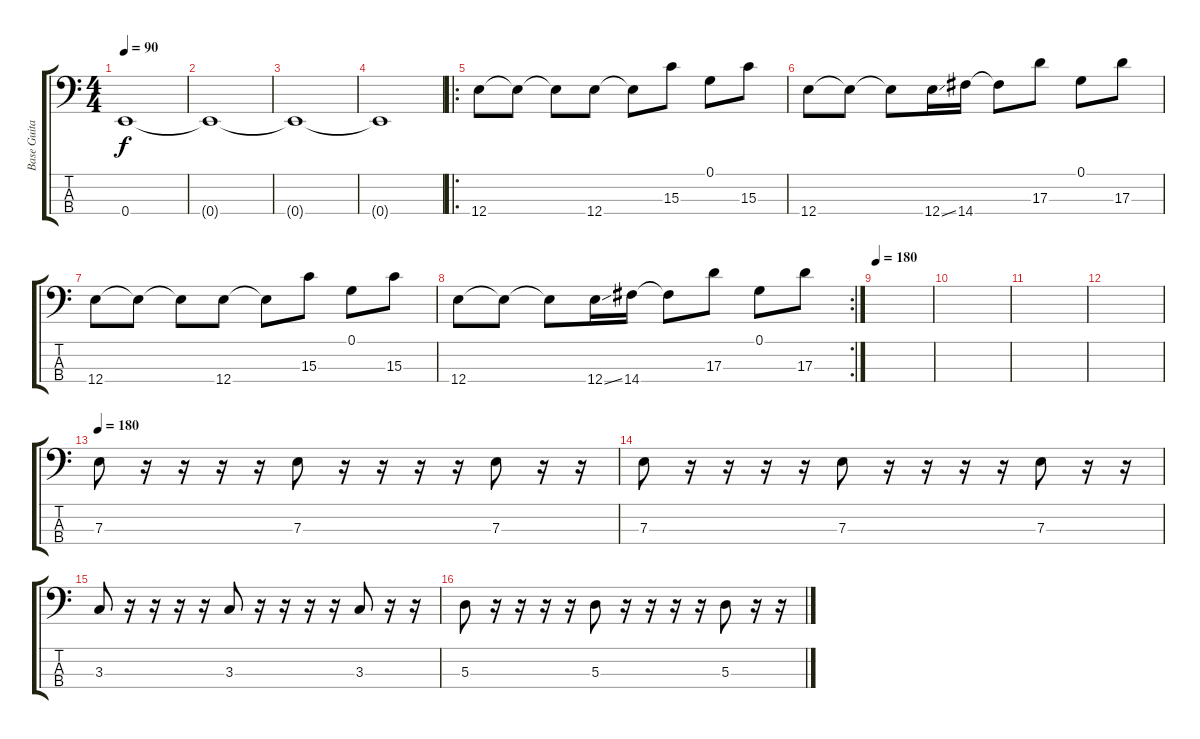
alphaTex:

\track ("Base Guitar" "Base Guita") {instrument electricbassfinger}
\staff {score tabs}
\tuning (G2 D2 A1 E1) {hide}
\ts (4 4)
\tempo 90
\clef f4
\ks c
0.4.1{dy f instrument electricbassfinger} |
0.4{t}.1 |
0.4{t}.1 |
0.4{t}.1 |
\ro
12.4.8 12.4{t}.8 12.4{t}.8 12.4.8 12.4{t}.8 15.3.8 0.1.8 15.3.8 |
12.4.8 12.4{t}.8 12.4{t}.8 12.4{ss}.16 14.4.16 14.4{t}.8 17.3.8 0.1.8 17.3.8 |
12.4.8 12.4{t}.8 12.4{t}.8 12.4.8 12.4{t}.8 15.3.8 0.1.8 15.3.8 |
\rc 2
12.4.8 12.4{t}.8 12.4{t}.8 12.4{ss}.16 14.4.16 14.4{t}.8 17.3.8 0.1.8 17.3.8 |
\tempo 180
|
|
|
|
\tempo 180
7.3.8 r.16 r.16 r.16 r.16 7.3.8 r.16 r.16 r.16 r.16 7.3.8 r.16 r.16 |
7.3.8 r.16 r.16 r.16 r.16 7.3.8 r.16 r.16 r.16 r.16 7.3.8 r.16 r.16 |
3.3.8 r.16 r.16 r.16 r.16 3.3.8 r.16 r.16 r.16 r.16 3.3.8 r.16 r.16 |
5.3.8 r.16 r.16 r.16 r.16 5.3.8 r.16 r.16 r.16 r.16 5.3.8 r.16 r.16
